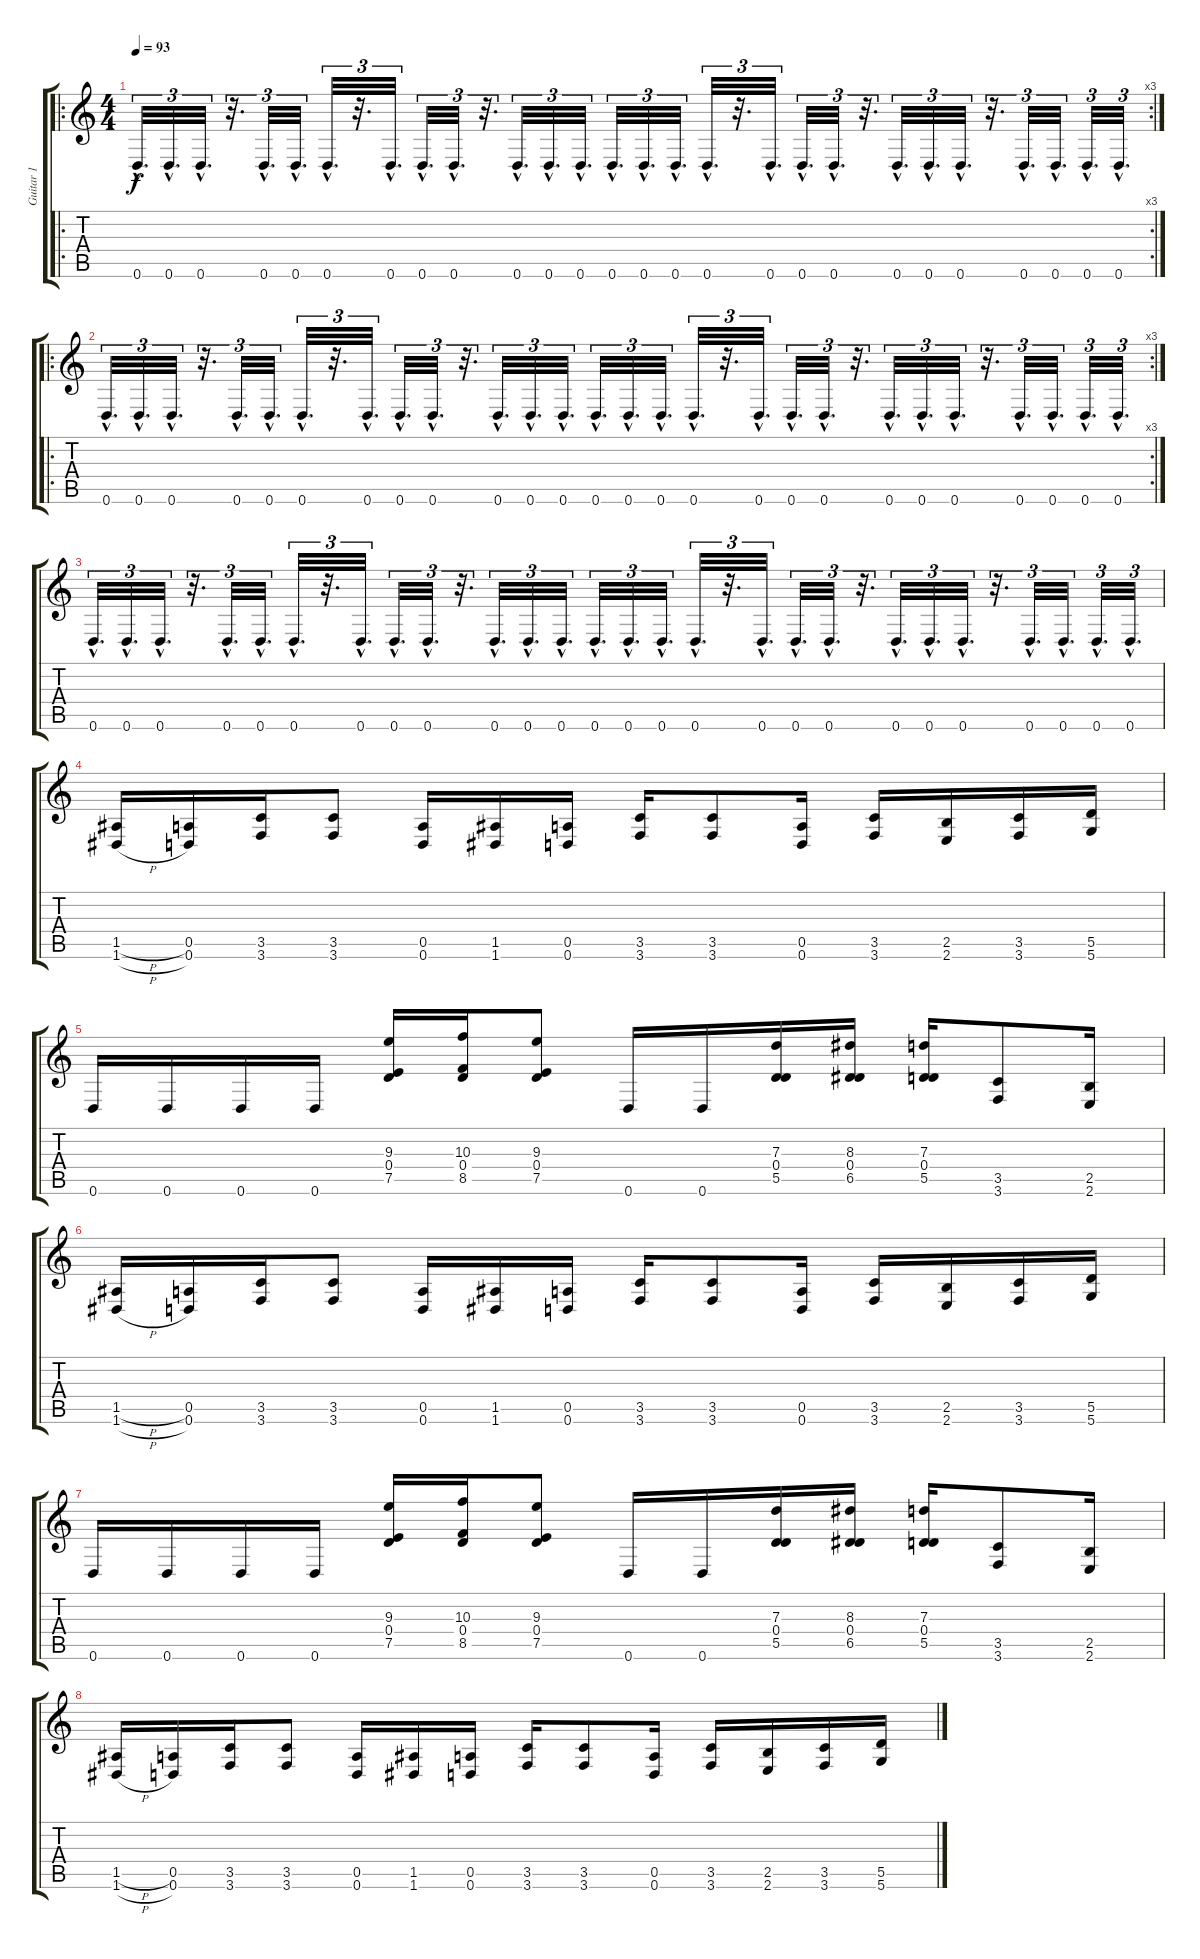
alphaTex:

\track ("Guitar 1" "Guitar 1") {instrument distortionguitar}
\staff {score tabs}
\tuning (E4 B3 G3 D3 A2 D2) {hide}
\ro
\rc 3
\ts (4 4)
\tempo 93
\clef g2
\ks c
0.6{hac}.32{d tu (3 2) dy f} 0.6{hac}.32{d tu (3 2)} 0.6{hac}.32{d tu (3 2)} r.32{d tu (3 2)} 0.6{hac}.32{d tu (3 2)} 0.6{hac}.32{d tu (3 2)} 0.6{hac}.32{d tu (3 2)} r.32{d tu (3 2)} 0.6{hac}.32{d tu (3 2)} 0.6{hac}.32{d tu (3 2)} 0.6{hac}.32{d tu (3 2)} r.32{d tu (3 2)} 0.6{hac}.32{d tu (3 2)} 0.6{hac}.32{d tu (3 2)} 0.6{hac}.32{d tu (3 2)} 0.6{hac}.32{d tu (3 2)} 0.6{hac}.32{d tu (3 2)} 0.6{hac}.32{d tu (3 2)} 0.6{hac}.32{d tu (3 2)} r.32{d tu (3 2)} 0.6{hac}.32{d tu (3 2)} 0.6{hac}.32{d tu (3 2)} 0.6{hac}.32{d tu (3 2)} r.32{d tu (3 2)} 0.6{hac}.32{d tu (3 2)} 0.6{hac}.32{d tu (3 2)} 0.6{hac}.32{d tu (3 2)} r.32{d tu (3 2)} 0.6{hac}.32{d tu (3 2)} 0.6{hac}.32{d tu (3 2)} 0.6{hac}.32{d tu (3 2)} 0.6{hac}.32{d tu (3 2)} |
\ro
\rc 3
0.6{hac}.32{d tu (3 2)} 0.6{hac}.32{d tu (3 2)} 0.6{hac}.32{d tu (3 2)} r.32{d tu (3 2)} 0.6{hac}.32{d tu (3 2)} 0.6{hac}.32{d tu (3 2)} 0.6{hac}.32{d tu (3 2)} r.32{d tu (3 2)} 0.6{hac}.32{d tu (3 2)} 0.6{hac}.32{d tu (3 2)} 0.6{hac}.32{d tu (3 2)} r.32{d tu (3 2)} 0.6{hac}.32{d tu (3 2)} 0.6{hac}.32{d tu (3 2)} 0.6{hac}.32{d tu (3 2)} 0.6{hac}.32{d tu (3 2)} 0.6{hac}.32{d tu (3 2)} 0.6{hac}.32{d tu (3 2)} 0.6{hac}.32{d tu (3 2)} r.32{d tu (3 2)} 0.6{hac}.32{d tu (3 2)} 0.6{hac}.32{d tu (3 2)} 0.6{hac}.32{d tu (3 2)} r.32{d tu (3 2)} 0.6{hac}.32{d tu (3 2)} 0.6{hac}.32{d tu (3 2)} 0.6{hac}.32{d tu (3 2)} r.32{d tu (3 2)} 0.6{hac}.32{d tu (3 2)} 0.6{hac}.32{d tu (3 2)} 0.6{hac}.32{d tu (3 2)} 0.6{hac}.32{d tu (3 2)} |
0.6{hac}.32{d tu (3 2)} 0.6{hac}.32{d tu (3 2)} 0.6{hac}.32{d tu (3 2)} r.32{d tu (3 2)} 0.6{hac}.32{d tu (3 2)} 0.6{hac}.32{d tu (3 2)} 0.6{hac}.32{d tu (3 2)} r.32{d tu (3 2)} 0.6{hac}.32{d tu (3 2)} 0.6{hac}.32{d tu (3 2)} 0.6{hac}.32{d tu (3 2)} r.32{d tu (3 2)} 0.6{hac}.32{d tu (3 2)} 0.6{hac}.32{d tu (3 2)} 0.6{hac}.32{d tu (3 2)} 0.6{hac}.32{d tu (3 2)} 0.6{hac}.32{d tu (3 2)} 0.6{hac}.32{d tu (3 2)} 0.6{hac}.32{d tu (3 2)} r.32{d tu (3 2)} 0.6{hac}.32{d tu (3 2)} 0.6{hac}.32{d tu (3 2)} 0.6{hac}.32{d tu (3 2)} r.32{d tu (3 2)} 0.6{hac}.32{d tu (3 2)} 0.6{hac}.32{d tu (3 2)} 0.6{hac}.32{d tu (3 2)} r.32{d tu (3 2)} 0.6{hac}.32{d tu (3 2)} 0.6{hac}.32{d tu (3 2)} 0.6{hac}.32{d tu (3 2)} 0.6{hac}.32{d tu (3 2)} |
(1.5{h} 1.6{h}).16 (0.5 0.6).16 (3.5 3.6).16 (3.5 3.6).8 (0.5 0.6).16 (1.5 1.6).16 (0.5 0.6).16 (3.5 3.6).16 (3.5 3.6).8 (0.5 0.6).16 (3.5 3.6).16 (2.5 2.6).16 (3.5 3.6).16 (5.5 5.6).16 |
0.6.16 0.6.16 0.6.16 0.6.16 (9.3 0.4 7.5).16 (10.3 0.4 8.5).16 (9.3 0.4 7.5).8 0.6.16 0.6.16 (7.3 0.4 5.5).16 (8.3 0.4 6.5).16 (7.3 0.4 5.5).16 (3.5 3.6).8 (2.5 2.6).16 |
(1.5{h} 1.6{h}).16 (0.5 0.6).16 (3.5 3.6).16 (3.5 3.6).8 (0.5 0.6).16 (1.5 1.6).16 (0.5 0.6).16 (3.5 3.6).16 (3.5 3.6).8 (0.5 0.6).16 (3.5 3.6).16 (2.5 2.6).16 (3.5 3.6).16 (5.5 5.6).16 |
0.6.16 0.6.16 0.6.16 0.6.16 (9.3 0.4 7.5).16 (10.3 0.4 8.5).16 (9.3 0.4 7.5).8 0.6.16 0.6.16 (7.3 0.4 5.5).16 (8.3 0.4 6.5).16 (7.3 0.4 5.5).16 (3.5 3.6).8 (2.5 2.6).16 |
(1.5{h} 1.6{h}).16 (0.5 0.6).16 (3.5 3.6).16 (3.5 3.6).8 (0.5 0.6).16 (1.5 1.6).16 (0.5 0.6).16 (3.5 3.6).16 (3.5 3.6).8 (0.5 0.6).16 (3.5 3.6).16 (2.5 2.6).16 (3.5 3.6).16 (5.5 5.6).16
